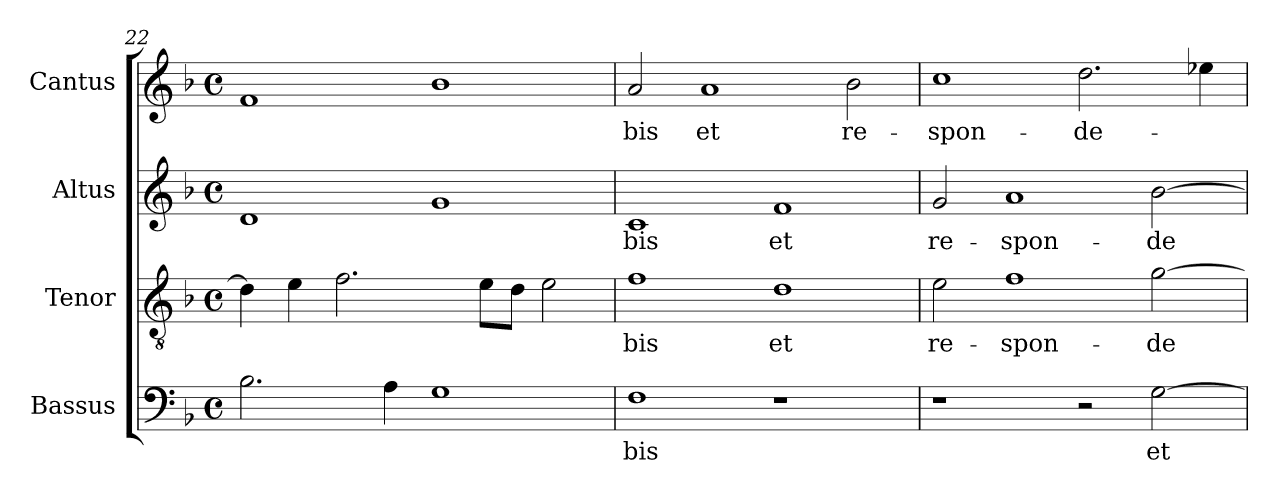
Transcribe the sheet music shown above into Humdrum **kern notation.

**kern	**text	**kern	**text	**kern	**text	**kern	**text
*part4	*part4	*part3	*part3	*part2	*part2	*part1	*part1
*staff4	*staff4	*staff3	*staff3	*staff2	*staff2	*staff1	*staff1
*I"Bassus	*	*I"Tenor	*	*I"Altus	*	*I"Cantus	*
*clefF4	*	*clefGv2	*	*clefG2	*	*clefG2	*
*k[b-]	*	*k[b-]	*	*k[b-]	*	*k[b-]	*
*F:	*	*F:	*	*F:	*	*F:	*
*M4/4	*	*M4/4	*	*M4/4	*	*M4/4	*
*met(c)	*	*met(c)	*	*met(c)	*	*met(c)	*
=22	=22	=22	=22	=22	=22	=22	=22
2.B-\	.	4d\]	.	1d	.	1f	.
.	.	4e\	.	.	.	.	.
.	.	2.f\	.	.	.	.	.
4A\	.	.	.	.	.	.	.
1G	.	.	.	1g	.	1b-	.
.	.	8e\L	.	.	.	.	.
.	.	8d\J	.	.	.	.	.
.	.	2e\	.	.	.	.	.
=23	=23	=23	=23	=23	=23	=23	=23
!	!LO:LY:b:cj	!	!LO:LY:b:cj	!	!LO:LY:b:cj	!	!LO:LY:b:cj
1F	-bis	1f	-bis	1c	-bis	2a/	-bis
!	!	!	!	!	!	!	!LO:LY:b:cj
.	.	.	.	.	.	1a	et
!	!	!	!LO:LY:b:cj	!	!LO:LY:b:cj	!	!
1r	.	1d	et	1f	et	.	.
!	!	!	!	!	!	!	!LO:LY:b:cj
.	.	.	.	.	.	2b-\	re-
=24	=24	=24	=24	=24	=24	=24	=24
!	!	!	!LO:LY:b:cj	!	!LO:LY:b:cj	!	!LO:LY:b:cj
1r	.	2e\	re-	2g/	re-	1cc	-spon-
!	!	!	!LO:LY:b:cj	!	!LO:LY:b:cj	!	!
.	.	1f	-spon-	1a	-spon-	.	.
!	!	!	!	!	!	!	!LO:LY:b:cj
2r	.	.	.	.	.	2.dd\	-de-
!	!LO:LY:b:cj	!	!LO:LY:b:cj	!	!LO:LY:b:cj	!	!
[>2G\	et	[>2g\	-de-	[>2b-\	-de-	.	.
.	.	.	.	.	.	4ee-X\	.
=	=	=	=	=	=	=	=
*-	*-	*-	*-	*-	*-	*-	*-
